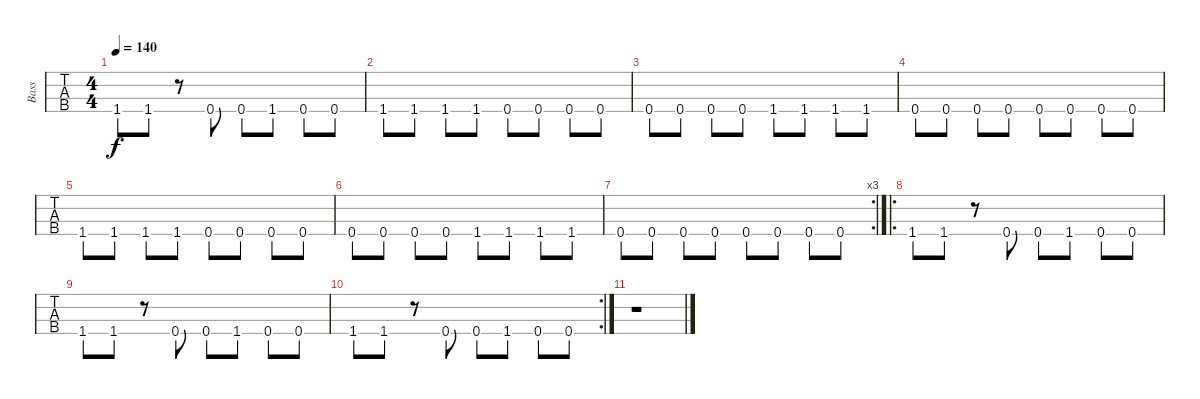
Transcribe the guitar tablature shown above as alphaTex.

\track ("Bass" "Bass") {instrument electricbasspick}
\staff {tabs}
\tuning (G2 D2 A1 E1) {hide}
\ts (4 4)
\tempo 140
\clef f4
\ks c
1.4.8{dy f} 1.4.8 r.8 0.4.8 0.4.8 1.4.8 0.4.8 0.4.8 |
1.4.8 1.4.8 1.4.8 1.4.8 0.4.8 0.4.8 0.4.8 0.4.8 |
0.4.8 0.4.8 0.4.8 0.4.8 1.4.8 1.4.8 1.4.8 1.4.8 |
0.4.8 0.4.8 0.4.8 0.4.8 0.4.8 0.4.8 0.4.8 0.4.8 |
1.4.8 1.4.8 1.4.8 1.4.8 0.4.8 0.4.8 0.4.8 0.4.8 |
0.4.8 0.4.8 0.4.8 0.4.8 1.4.8 1.4.8 1.4.8 1.4.8 |
\rc 3
0.4.8 0.4.8 0.4.8 0.4.8 0.4.8 0.4.8 0.4.8 0.4.8 |
\ro
1.4.8 1.4.8 r.8 0.4.8 0.4.8 1.4.8 0.4.8 0.4.8 |
1.4.8 1.4.8 r.8 0.4.8 0.4.8 1.4.8 0.4.8 0.4.8 |
\rc 2
1.4.8 1.4.8 r.8 0.4.8 0.4.8 1.4.8 0.4.8 0.4.8 |
r.1
